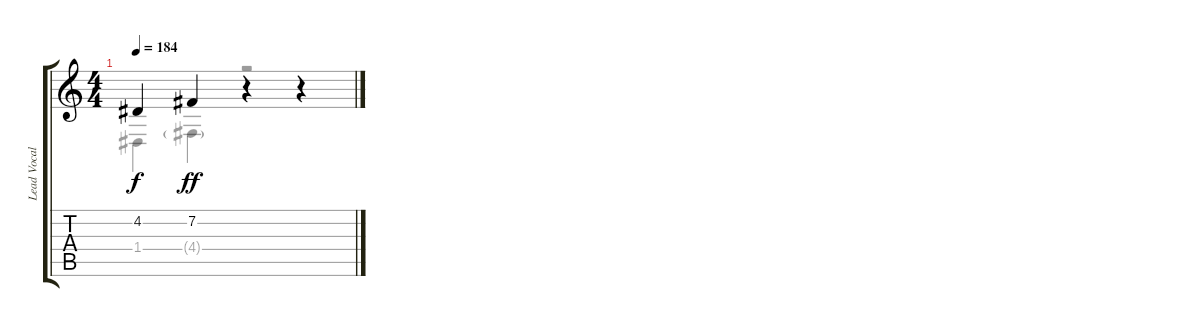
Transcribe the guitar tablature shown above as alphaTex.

\track ("Lead Vocals - Matt Heafy" "Lead Vocal") {instrument synthvoice}
\staff {score tabs}
\tuning (E4 B3 G3 D3 A2 E2) {hide}
\voice
\ts (4 4)
\tempo 184
\clef g2
\ks c
4.2{t}.4{dy f} 7.2.4{dy ff} r.4 r.4 |
|
|
|
|
|
|
|
\voice
\clef g2
\ottava regular
\simile none
\ks c
1.4{t}.4{dy f} 4.4{g}.4 r.2 |
|
|
|
|
|
|
|
